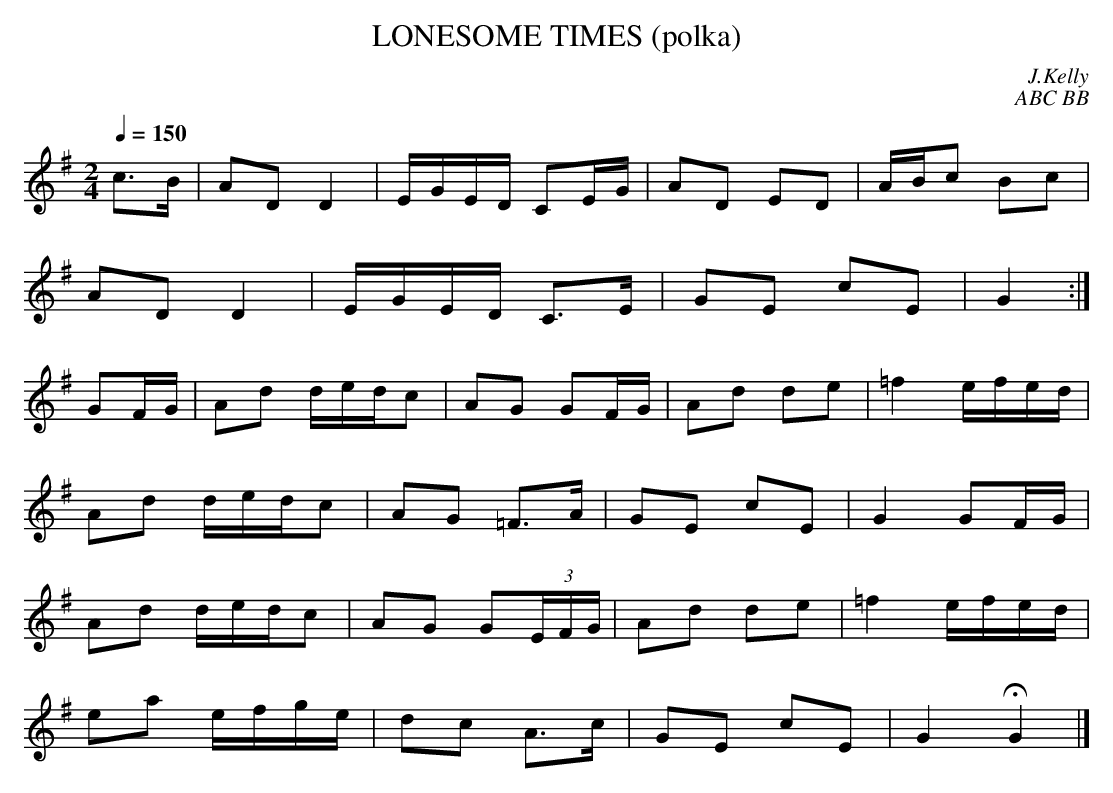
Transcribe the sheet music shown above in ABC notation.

X:1
T:LONESOME TIMES (polka)
C:J.Kelly
C:ABC BB
M:2/4
L:1/8
Q:1/4=150
K:G
c>B|AD D2|E/G/E/D/ CE/G/|AD ED|A/B/c Bc|
AD D2|E/G/E/D/ C>E|GE cE|G2 :|
GF/G/|Ad d/e/d/c|AG GF/G/|Ad de|=f2 e/f/e/d/|
Ad d/e/d/c|AG =F>A|GE cE|G2 GF/G/|
Ad d/e/d/c|AG G(3E/F/G/|Ad de|=f2 e/f/e/d/|
ea e/f/g/e/|dc A>c|GE cE|G2 HG2 |]
